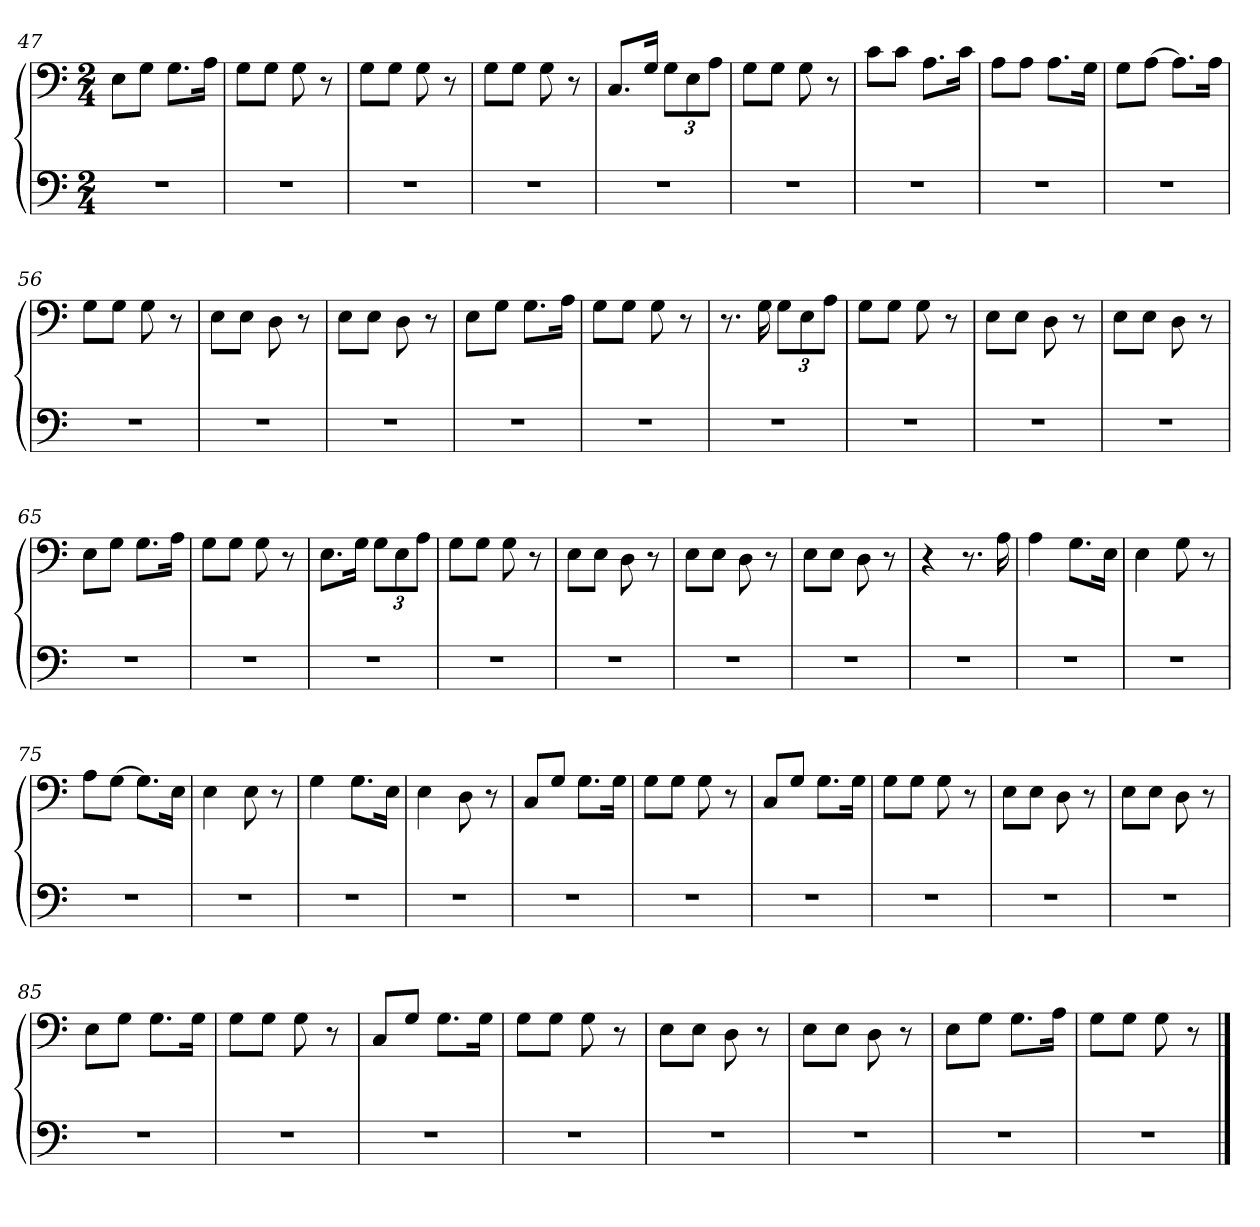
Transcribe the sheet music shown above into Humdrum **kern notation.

**kern	**kern
*part1	*part1
*staff2	*staff1
*clefF4	*clefF4
*k[]	*k[]
*M2/4	*M2/4
=47	=47
2r	8E\L
.	8G\J
.	8.G\L
.	16A\Jk
=48	=48
2r	8G\L
.	8G\J
.	8G\
.	8r
=49	=49
2r	8G\L
.	8G\J
.	8G\
.	8r
=50	=50
2r	8G\L
.	8G\J
.	8G\
.	8r
=51	=51
2r	8.C/L
.	16G/Jk
.	12G\L
.	12E\
.	12A\J
=52	=52
2r	8G\L
.	8G\J
.	8G\
.	8r
=53	=53
2r	8c\L
.	8c\J
.	8.A\L
.	16c\Jk
=54	=54
2r	8A\L
.	8A\J
.	8.A\L
.	16G\Jk
=55	=55
2r	8G\L
.	[8A\J
.	8.A\L]
.	16A\Jk
=56	=56
2r	8G\L
.	8G\J
.	8G\
.	8r
=57	=57
2r	8E\L
.	8E\J
.	8D\
.	8r
=58	=58
2r	8E\L
.	8E\J
.	8D\
.	8r
=59	=59
2r	8E\L
.	8G\J
.	8.G\L
.	16A\Jk
=60	=60
2r	8G\L
.	8G\J
.	8G\
.	8r
=61	=61
2r	8.r
.	16G\
.	12G\L
.	12E\
.	12A\J
=62	=62
2r	8G\L
.	8G\J
.	8G\
.	8r
=63	=63
2r	8E\L
.	8E\J
.	8D\
.	8r
=64	=64
2r	8E\L
.	8E\J
.	8D\
.	8r
=65	=65
2r	8E\L
.	8G\J
.	8.G\L
.	16A\Jk
=66	=66
2r	8G\L
.	8G\J
.	8G\
.	8r
=67	=67
2r	8.E\L
.	16G\Jk
.	12G\L
.	12E\
.	12A\J
=68	=68
2r	8G\L
.	8G\J
.	8G\
.	8r
=69	=69
2r	8E\L
.	8E\J
.	8D\
.	8r
=70	=70
2r	8E\L
.	8E\J
.	8D\
.	8r
=71	=71
2r	8E\L
.	8E\J
.	8D\
.	8r
=72	=72
2r	4r
.	8.r
.	16A\
=73	=73
2r	4A\
.	8.G\L
.	16E\Jk
=74	=74
2r	4E\
.	8G\
.	8r
=75	=75
2r	8A\L
.	[8G\J
.	8.G\L]
.	16E\Jk
=76	=76
2r	4E\
.	8E\
.	8r
=77	=77
2r	4G\
.	8.G\L
.	16E\Jk
=78	=78
2r	4E\
.	8D\
.	8r
=79	=79
2r	8C/L
.	8G/J
.	8.G\L
.	16G\Jk
=80	=80
2r	8G\L
.	8G\J
.	8G\
.	8r
=81	=81
2r	8C/L
.	8G/J
.	8.G\L
.	16G\Jk
=82	=82
2r	8G\L
.	8G\J
.	8G\
.	8r
=83	=83
2r	8E\L
.	8E\J
.	8D\
.	8r
=84	=84
2r	8E\L
.	8E\J
.	8D\
.	8r
=85	=85
2r	8E\L
.	8G\J
.	8.G\L
.	16G\Jk
=86	=86
2r	8G\L
.	8G\J
.	8G\
.	8r
=87	=87
2r	8C/L
.	8G/J
.	8.G\L
.	16G\Jk
=88	=88
2r	8G\L
.	8G\J
.	8G\
.	8r
=89	=89
2r	8E\L
.	8E\J
.	8D\
.	8r
=90	=90
2r	8E\L
.	8E\J
.	8D\
.	8r
=91	=91
2r	8E\L
.	8G\J
.	8.G\L
.	16A\Jk
=92	=92
2r	8G\L
.	8G\J
.	8G\
.	8r
==	==
*-	*-
